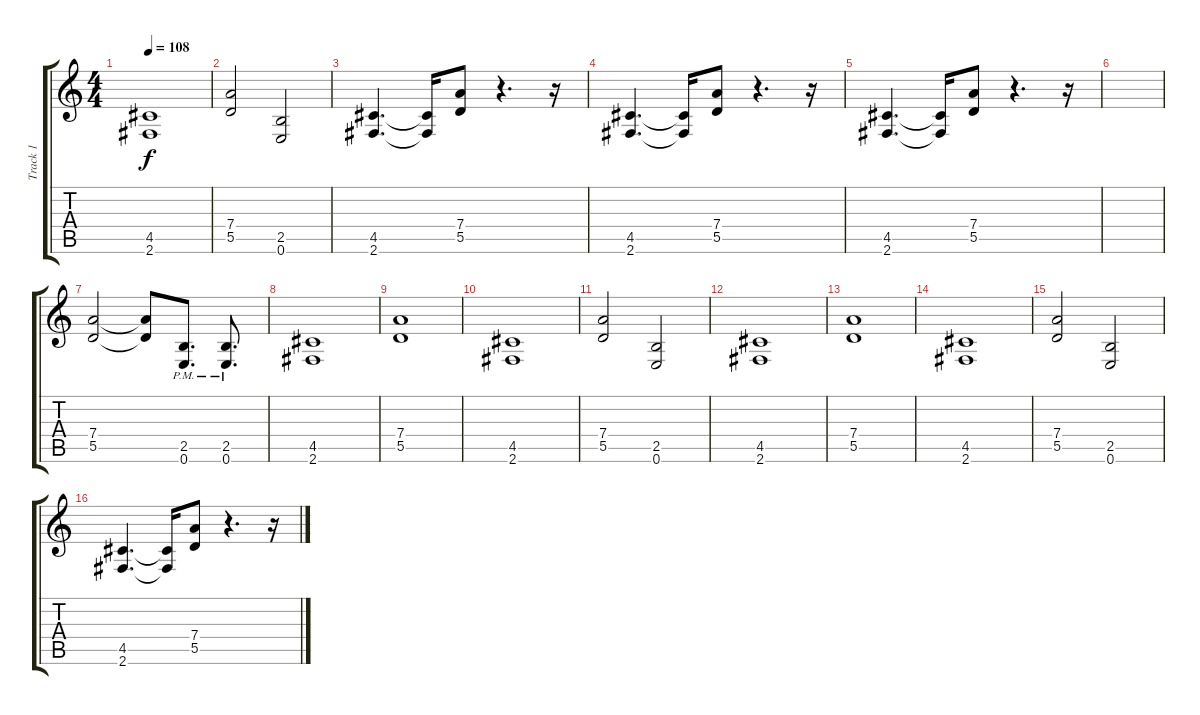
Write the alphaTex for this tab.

\track ("Track 1" "Track 1") {instrument distortionguitar}
\staff {score tabs}
\tuning (E4 B3 G3 D3 A2 E2) {hide}
\ts (4 4)
\tempo 108
\clef g2
\ks c
(4.5 2.6).1{dy f} |
(7.4 5.5).2 (2.5 0.6).2 |
(4.5 2.6).4{d} (4.5{t} 2.6{t}).16 (7.4 5.5).8 r.4{d} r.16 |
(4.5 2.6).4{d} (4.5{t} 2.6{t}).16 (7.4 5.5).8 r.4{d} r.16 |
(4.5 2.6).4{d} (4.5{t} 2.6{t}).16 (7.4 5.5).8 r.4{d} r.16 |
|
(7.4 5.5).2 (7.4{t} 5.5{t}).8 (2.5{pm} 0.6{pm}).8{d} (2.5{pm} 0.6{pm}).8{d} |
(4.5 2.6).1 |
(7.4 5.5).1 |
(4.5 2.6).1 |
(7.4 5.5).2 (2.5 0.6).2 |
(4.5 2.6).1 |
(7.4 5.5).1 |
(4.5 2.6).1 |
(7.4 5.5).2 (2.5 0.6).2 |
(4.5 2.6).4{d} (4.5{t} 2.6{t}).16 (7.4 5.5).8 r.4{d} r.16
